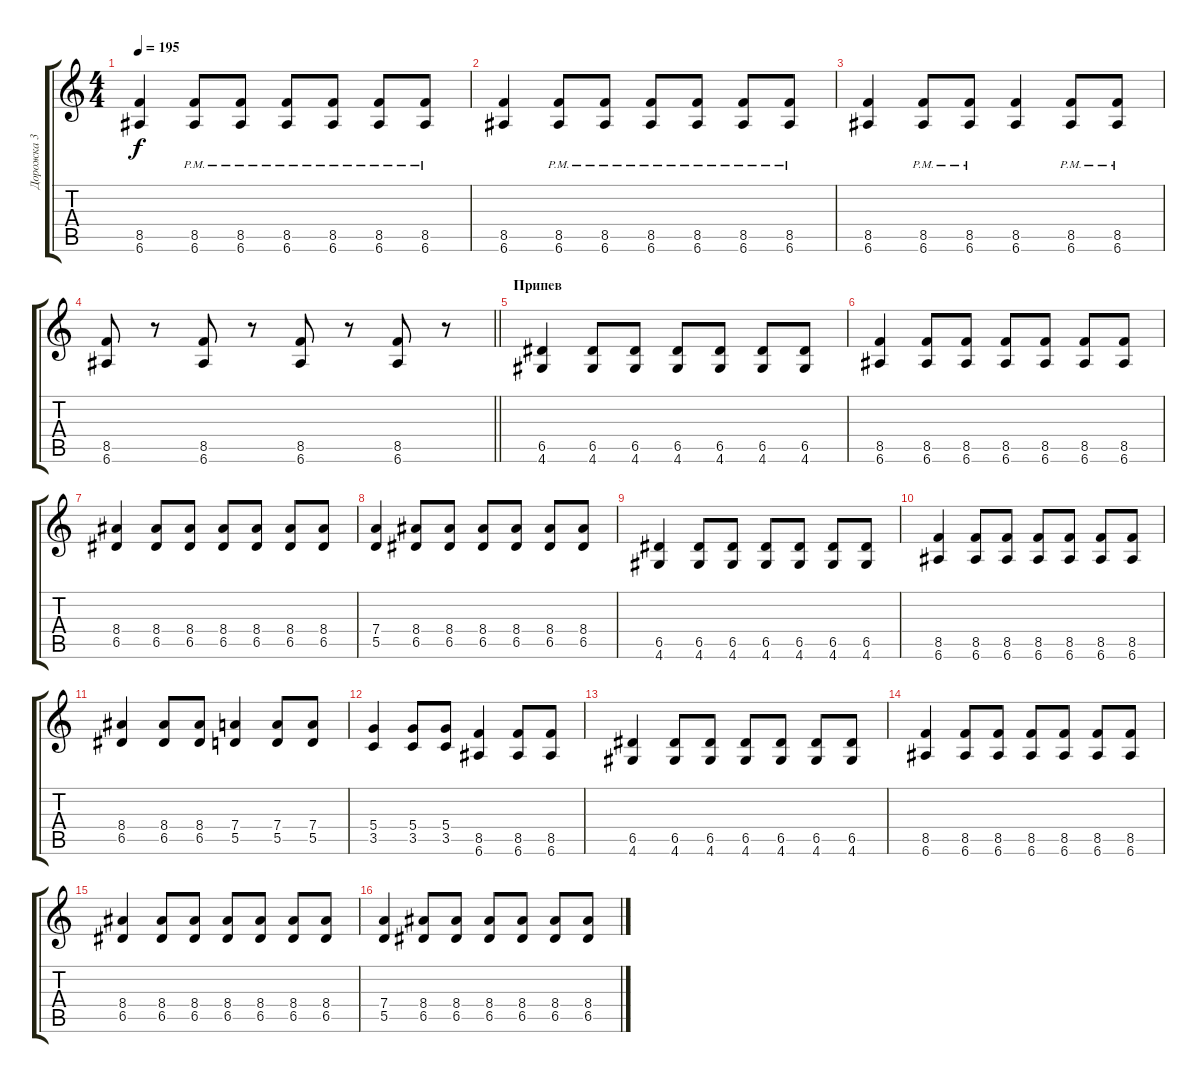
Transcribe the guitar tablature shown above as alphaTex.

\track ("Дорожка 3" "Дорожка 3") {instrument distortionguitar}
\staff {score tabs}
\tuning (E4 B3 G3 D3 A2 E2) {hide}
\ts (4 4)
\tempo 195
\clef g2
\ks c
(8.5 6.6).4{dy f} (8.5{pm} 6.6{pm}).8 (8.5{pm} 6.6{pm}).8 (8.5{pm} 6.6{pm}).8 (8.5{pm} 6.6{pm}).8 (8.5{pm} 6.6).8 (8.5{pm} 6.6{pm}).8 |
(8.5 6.6).4 (8.5{pm} 6.6{pm}).8 (8.5{pm} 6.6{pm}).8 (8.5{pm} 6.6{pm}).8 (8.5{pm} 6.6{pm}).8 (8.5{pm} 6.6{pm}).8 (8.5{pm} 6.6{pm}).8 |
(8.5 6.6).4 (8.5{pm} 6.6{pm}).8 (8.5{pm} 6.6{pm}).8 (8.5 6.6).4 (8.5{pm} 6.6{pm}).8 (8.5{pm} 6.6{pm}).8 |
\barLineRight lightlight
(8.5 6.6).8 r.8 (8.5 6.6).8 r.8 (8.5 6.6).8 r.8 (8.5 6.6).8 r.8 |
\section ("" "Припев")
(6.5 4.6).4 (6.5 4.6).8 (6.5 4.6).8 (6.5 4.6).8 (6.5 4.6).8 (6.5 4.6).8 (6.5 4.6).8 |
(8.5 6.6).4 (8.5 6.6).8 (8.5 6.6).8 (8.5 6.6).8 (8.5 6.6).8 (8.5 6.6).8 (8.5 6.6).8 |
(8.4 6.5).4 (8.4 6.5).8 (8.4 6.5).8 (8.4 6.5).8 (8.4 6.5).8 (8.4 6.5).8 (8.4 6.5).8 |
(7.4 5.5).4 (8.4 6.5).8 (8.4 6.5).8 (8.4 6.5).8 (8.4 6.5).8 (8.4 6.5).8 (8.4 6.5).8 |
(6.5 4.6).4 (6.5 4.6).8 (6.5 4.6).8 (6.5 4.6).8 (6.5 4.6).8 (6.5 4.6).8 (6.5 4.6).8 |
(8.5 6.6).4 (8.5 6.6).8 (8.5 6.6).8 (8.5 6.6).8 (8.5 6.6).8 (8.5 6.6).8 (8.5 6.6).8 |
(8.4 6.5).4 (8.4 6.5).8 (8.4 6.5).8 (7.4 5.5).4 (7.4 5.5).8 (7.4 5.5).8 |
(5.4 3.5).4 (5.4 3.5).8 (5.4 3.5).8 (8.5 6.6).4 (8.5 6.6).8 (8.5 6.6).8 |
(6.5 4.6).4 (6.5 4.6).8 (6.5 4.6).8 (6.5 4.6).8 (6.5 4.6).8 (6.5 4.6).8 (6.5 4.6).8 |
(8.5 6.6).4 (8.5 6.6).8 (8.5 6.6).8 (8.5 6.6).8 (8.5 6.6).8 (8.5 6.6).8 (8.5 6.6).8 |
(8.4 6.5).4 (8.4 6.5).8 (8.4 6.5).8 (8.4 6.5).8 (8.4 6.5).8 (8.4 6.5).8 (8.4 6.5).8 |
(7.4 5.5).4 (8.4 6.5).8 (8.4 6.5).8 (8.4 6.5).8 (8.4 6.5).8 (8.4 6.5).8 (8.4 6.5).8
